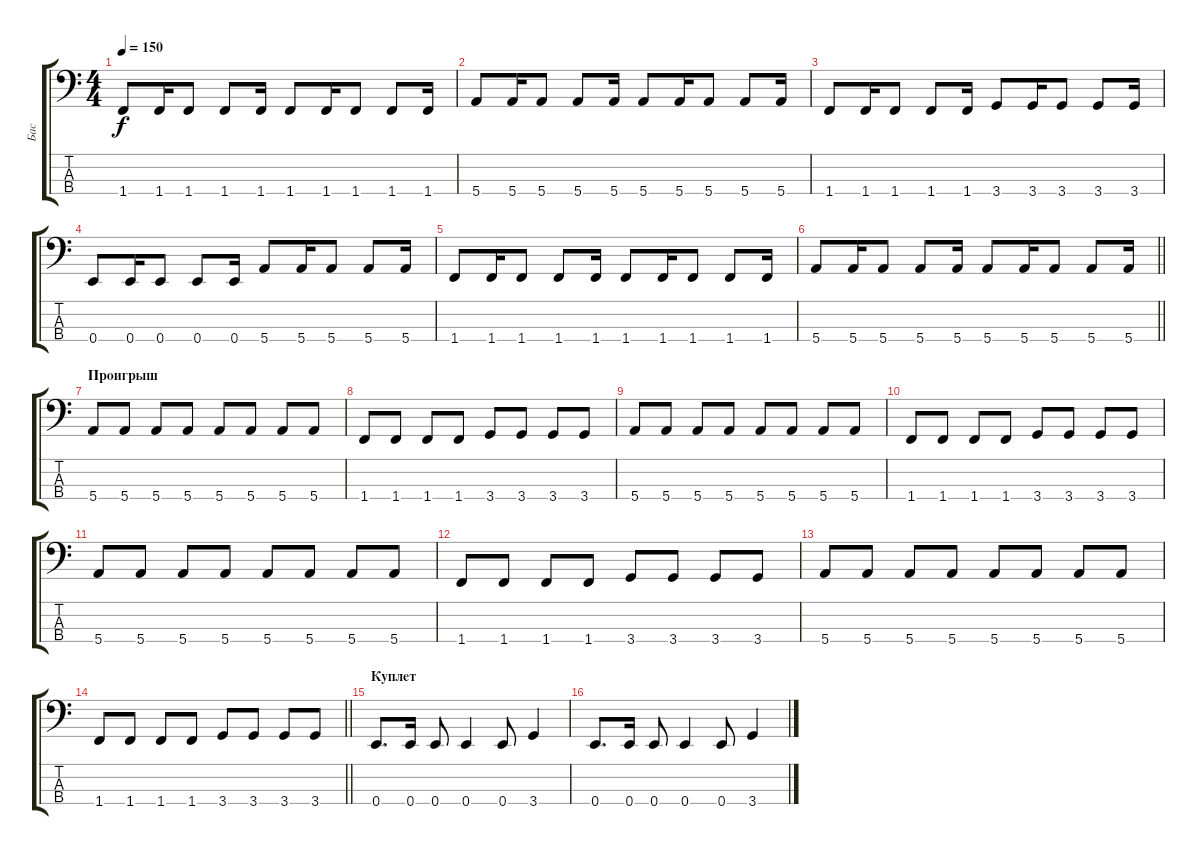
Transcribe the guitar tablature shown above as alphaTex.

\track ("Бас" "Бас") {instrument electricbassfinger}
\staff {score tabs}
\tuning (G2 D2 A1 E1) {hide}
\ts (4 4)
\tempo 150
\clef f4
\ks c
1.4.8{dy f} 1.4.16 1.4.8 1.4.8 1.4.16 1.4.8 1.4.16 1.4.8 1.4.8 1.4.16 |
5.4.8 5.4.16 5.4.8 5.4.8 5.4.16 5.4.8 5.4.16 5.4.8 5.4.8 5.4.16 |
1.4.8 1.4.16 1.4.8 1.4.8 1.4.16 3.4.8 3.4.16 3.4.8 3.4.8 3.4.16 |
0.4.8 0.4.16 0.4.8 0.4.8 0.4.16 5.4.8 5.4.16 5.4.8 5.4.8 5.4.16 |
1.4.8 1.4.16 1.4.8 1.4.8 1.4.16 1.4.8 1.4.16 1.4.8 1.4.8 1.4.16 |
\barLineRight lightlight
5.4.8 5.4.16 5.4.8 5.4.8 5.4.16 5.4.8 5.4.16 5.4.8 5.4.8 5.4.16 |
\section ("" "Проигрыш")
5.4.8 5.4.8 5.4.8 5.4.8 5.4.8 5.4.8 5.4.8 5.4.8 |
1.4.8 1.4.8 1.4.8 1.4.8 3.4.8 3.4.8 3.4.8 3.4.8 |
5.4.8 5.4.8 5.4.8 5.4.8 5.4.8 5.4.8 5.4.8 5.4.8 |
1.4.8 1.4.8 1.4.8 1.4.8 3.4.8 3.4.8 3.4.8 3.4.8 |
5.4.8 5.4.8 5.4.8 5.4.8 5.4.8 5.4.8 5.4.8 5.4.8 |
1.4.8 1.4.8 1.4.8 1.4.8 3.4.8 3.4.8 3.4.8 3.4.8 |
5.4.8 5.4.8 5.4.8 5.4.8 5.4.8 5.4.8 5.4.8 5.4.8 |
\barLineRight lightlight
1.4.8 1.4.8 1.4.8 1.4.8 3.4.8 3.4.8 3.4.8 3.4.8 |
\section ("" "Куплет")
0.4.8{d} 0.4.16 0.4.8 0.4.4 0.4.8 3.4.4 |
0.4.8{d} 0.4.16 0.4.8 0.4.4 0.4.8 3.4.4
